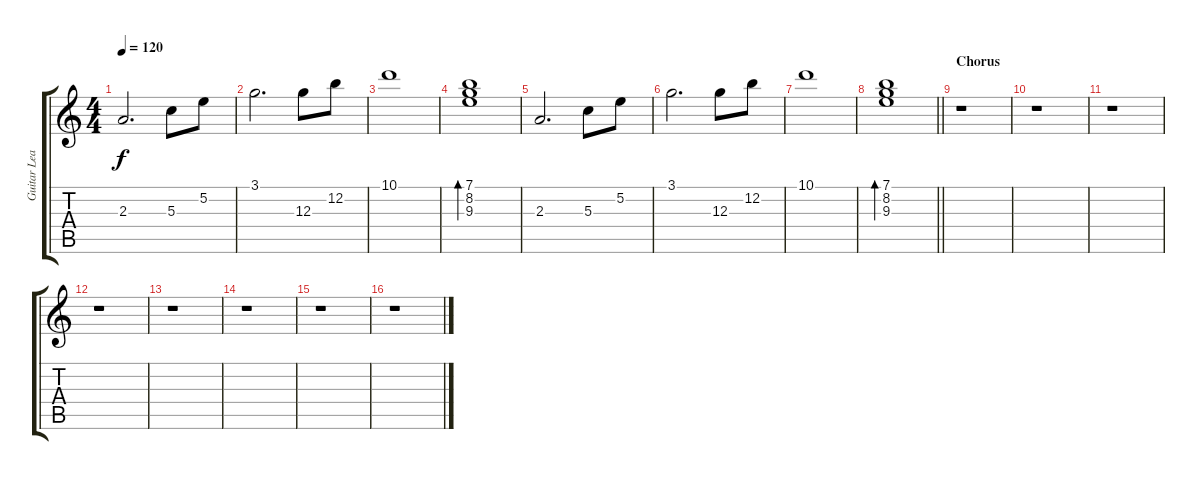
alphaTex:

\track ("Guitar Lead (Solo)" "Guitar Lea") {instrument distortionguitar}
\staff {score tabs}
\tuning (E4 B3 G3 D3 A2 E2) {hide}
\ts (4 4)
\tempo 120
\clef g2
\ks aminor
2.3.2{d dy f volume 16 instrument acousticguitarsteel} 5.3.8 5.2.8 |
3.1.2{d} 12.3.8 12.2.8 |
10.1.1 |
(7.1 8.2 9.3).1{bd 120} |
2.3.2{d volume 16 instrument acousticguitarsteel} 5.3.8 5.2.8 |
3.1.2{d} 12.3.8 12.2.8 |
10.1.1 |
\barLineRight lightlight
(7.1 8.2 9.3).1{bd 120} |
\section ("" "Chorus")
\ks c
r.1 |
r.1 |
r.1 |
r.1 |
r.1 |
r.1 |
r.1 |
r.1
